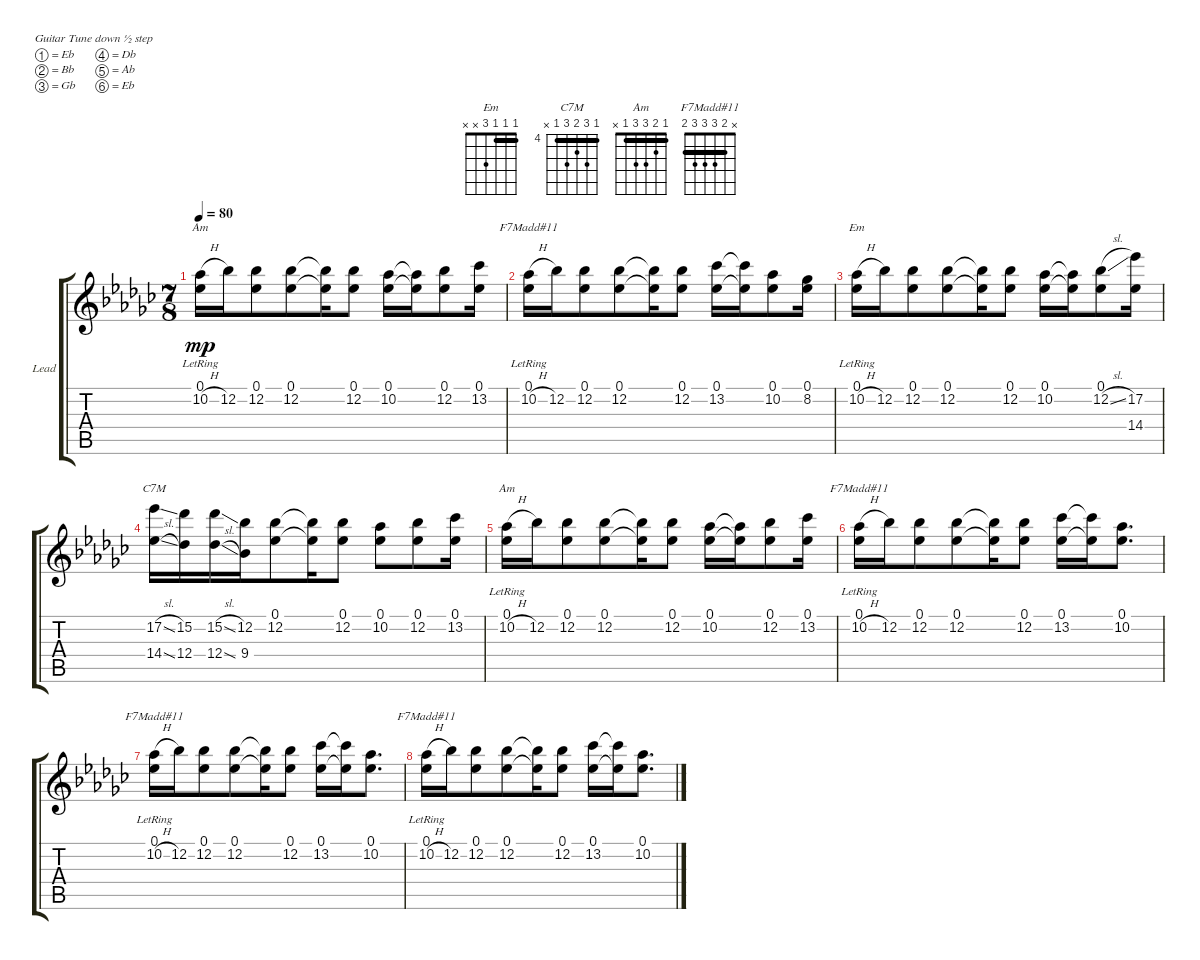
\bracketExtendMode groupsimilarinstruments
\firstSystemTrackNameOrientation horizontal
\otherSystemsTrackNameOrientation horizontal
\track ("Lead" "Lead") {instrument overdrivenguitar}
\staff {score tabs}
\tuning (Eb4 Bb3 Gb3 Db3 Ab2 Eb2)
\chord ("Em" 1 1 1 3 x x) {barre (1 1)}
\chord ("C7M" 4 6 5 6 4 x) {firstfret 4 barre 4}
\chord ("Am" 1 2 3 3 1 x) {barre 1}
\chord ("F7Madd#11" x 2 3 3 3 2) {barre 2}
\ts (7 8)
\tempo 80
\clef g2
\scale
0.494554
\ks ebminor
(10.2{h} 0.1{lr}).16{ch "Am" dy mp} 12.2.16 (12.2 0.1).8 (12.2 0.1).8 (0.1{t} 12.2{t}).16 (12.2 0.1).8 (10.2 0.1).16 (10.2{t} 0.1{t}).16 (12.2 0.1).8 (13.2 0.1).16 |
\scale
0.505368 (10.2{h} 0.1{lr}).16{ch "F7Madd#11"} 12.2.16 (12.2 0.1).8 (12.2 0.1).8 (0.1{t} 12.2{t}).16 (12.2 0.1).8 (13.2 0.1).16 (13.2{t} 0.1{t}).16 (10.2 0.1).8 (8.2 0.1).16 |
\scale
0.496359 (10.2{h} 0.1{lr}).16{ch "Em"} 12.2.16 (12.2 0.1).8 (12.2 0.1).8 (0.1{t} 12.2{t}).16 (12.2 0.1).8 (10.2 0.1).16 (10.2{t} 0.1{t}).16 (12.2{sl} 0.1).8 (17.2 14.4).16 |
\scale
0.503546 (17.2{sl} 14.4{sl}).16{ch "C7M"} (15.2 12.4).16 (15.2{sl} 12.4{sl}).16 (12.2 9.4).16 (12.2 0.1).8 (12.2{t} 0.1{t}).16 (12.2 0.1).8 (10.2 0.1).8 (12.2 0.1).8 (13.2 0.1).16 |
\scale
0.494745 (10.2{h} 0.1{lr}).16{ch "Am"} 12.2.16 (12.2 0.1).8 (12.2 0.1).8 (0.1{t} 12.2{t}).16 (12.2 0.1).8 (10.2 0.1).16 (10.2{t} 0.1{t}).16 (12.2 0.1).8 (13.2 0.1).16 |
\scale
0.505079 (10.2{h} 0.1{lr}).16{ch "F7Madd#11"} 12.2.16 (12.2 0.1).8 (12.2 0.1).8 (12.2{t} 0.1{t}).16 (12.2 0.1).8 (13.2 0.1).16 (0.1{t} 13.2{t}).16 (10.2 0.1).8{d} |
\scale
0.495071 (10.2{h} 0.1{lr}).16{ch "F7Madd#11"} 12.2.16 (12.2 0.1).8 (12.2 0.1).8 (12.2{t} 0.1{t}).16 (12.2 0.1).8 (13.2 0.1).16 (0.1{t} 13.2{t}).16 (10.2 0.1).8{d} |
\scale
0.504668 (10.2{h} 0.1{lr}).16{ch "F7Madd#11"} 12.2.16 (12.2 0.1).8 (12.2 0.1).8 (12.2{t} 0.1{t}).16 (12.2 0.1).8 (13.2 0.1).16 (0.1{t} 13.2{t}).16 (10.2 0.1).8{d}
